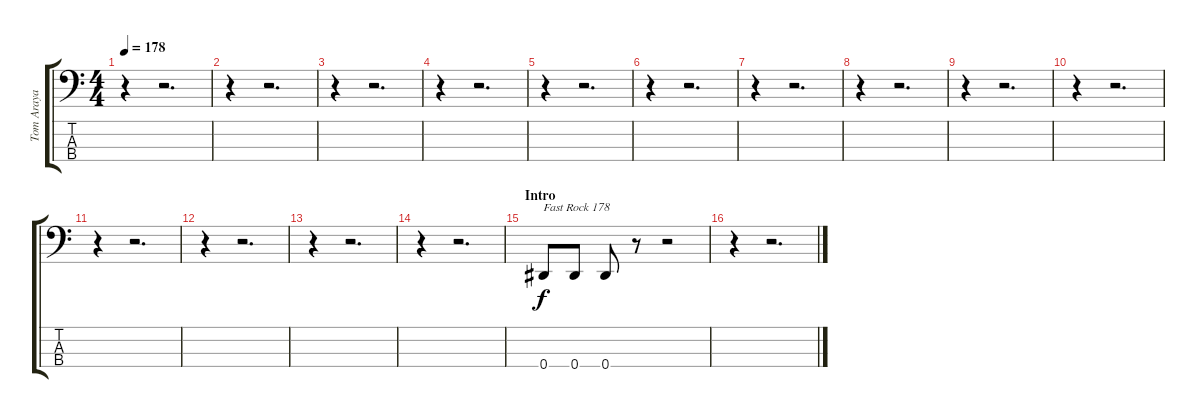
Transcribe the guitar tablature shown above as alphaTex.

\track ("Tom Araya" "Tom Araya") {instrument electricbassfinger}
\staff {score tabs}
\tuning (Gb2 Db2 Ab1 Eb1) {hide}
\ts (4 4)
\tempo 178
\clef f4
\ks c
r.4{dy f} r.2{d} |
r.4 r.2{d} |
r.4 r.2{d} |
r.4 r.2{d} |
r.4 r.2{d} |
r.4 r.2{d} |
r.4 r.2{d} |
r.4 r.2{d} |
r.4 r.2{d} |
r.4 r.2{d} |
r.4 r.2{d} |
r.4 r.2{d} |
r.4 r.2{d} |
r.4 r.2{d} |
\section ("" "Intro")
0.4.8{txt "Fast Rock 178"} 0.4.8 0.4.8 r.8 r.2 |
r.4 r.2{d}
